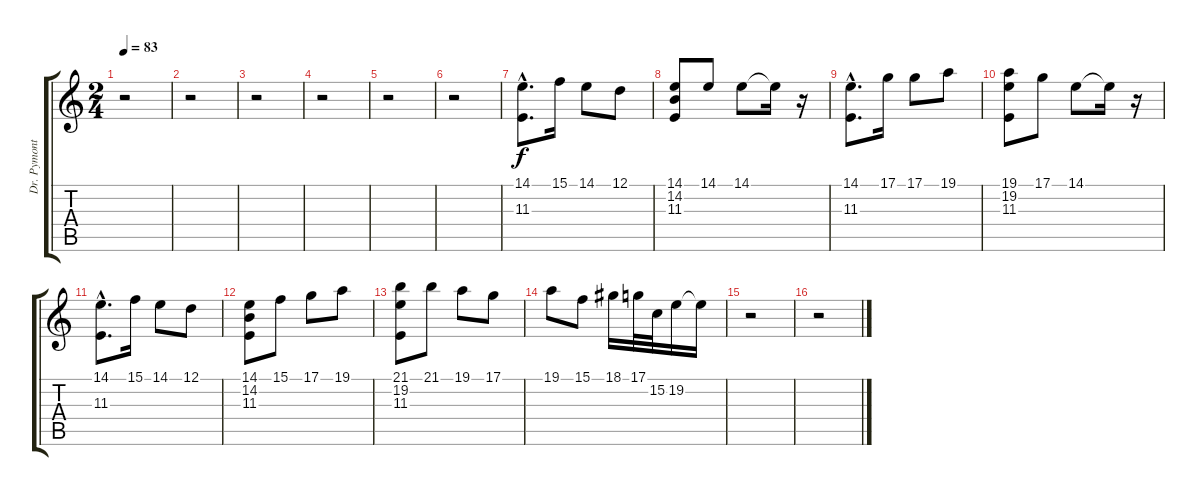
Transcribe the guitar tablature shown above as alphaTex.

\track ("Dr. Pymonte" "Dr. Pymont") {instrument orchestralharp}
\staff {score tabs}
\tuning (D4 A3 F3 C3 G2 D2) {hide}
\ts (2 4)
\tempo 83
\clef g2
\ks c
r.2{dy f} |
r.2 |
r.2 |
r.2 |
r.2 |
r.2 |
(14.1{hac} 11.3{hac}).8{d} 15.1.16 14.1.8 12.1.8 |
(14.1 14.2 11.3).8 14.1.8 14.1.8 14.1{t}.16 r.16 |
(14.1{hac} 11.3{hac}).8{d} 17.1.16 17.1.8 19.1.8 |
(19.1 19.2 11.3).8 17.1.8 14.1.8 14.1{t}.16 r.16 |
(14.1{hac} 11.3{hac}).8{d} 15.1.16 14.1.8 12.1.8 |
(14.1 14.2 11.3).8 15.1.8 17.1.8 19.1.8 |
(21.1 19.2 11.3).8 21.1.8 19.1.8 17.1.8 |
19.1.8 15.1.8 18.1.16 17.1.32 15.2.32 19.2.16 19.2{t}.16 |
r.2 |
r.2
